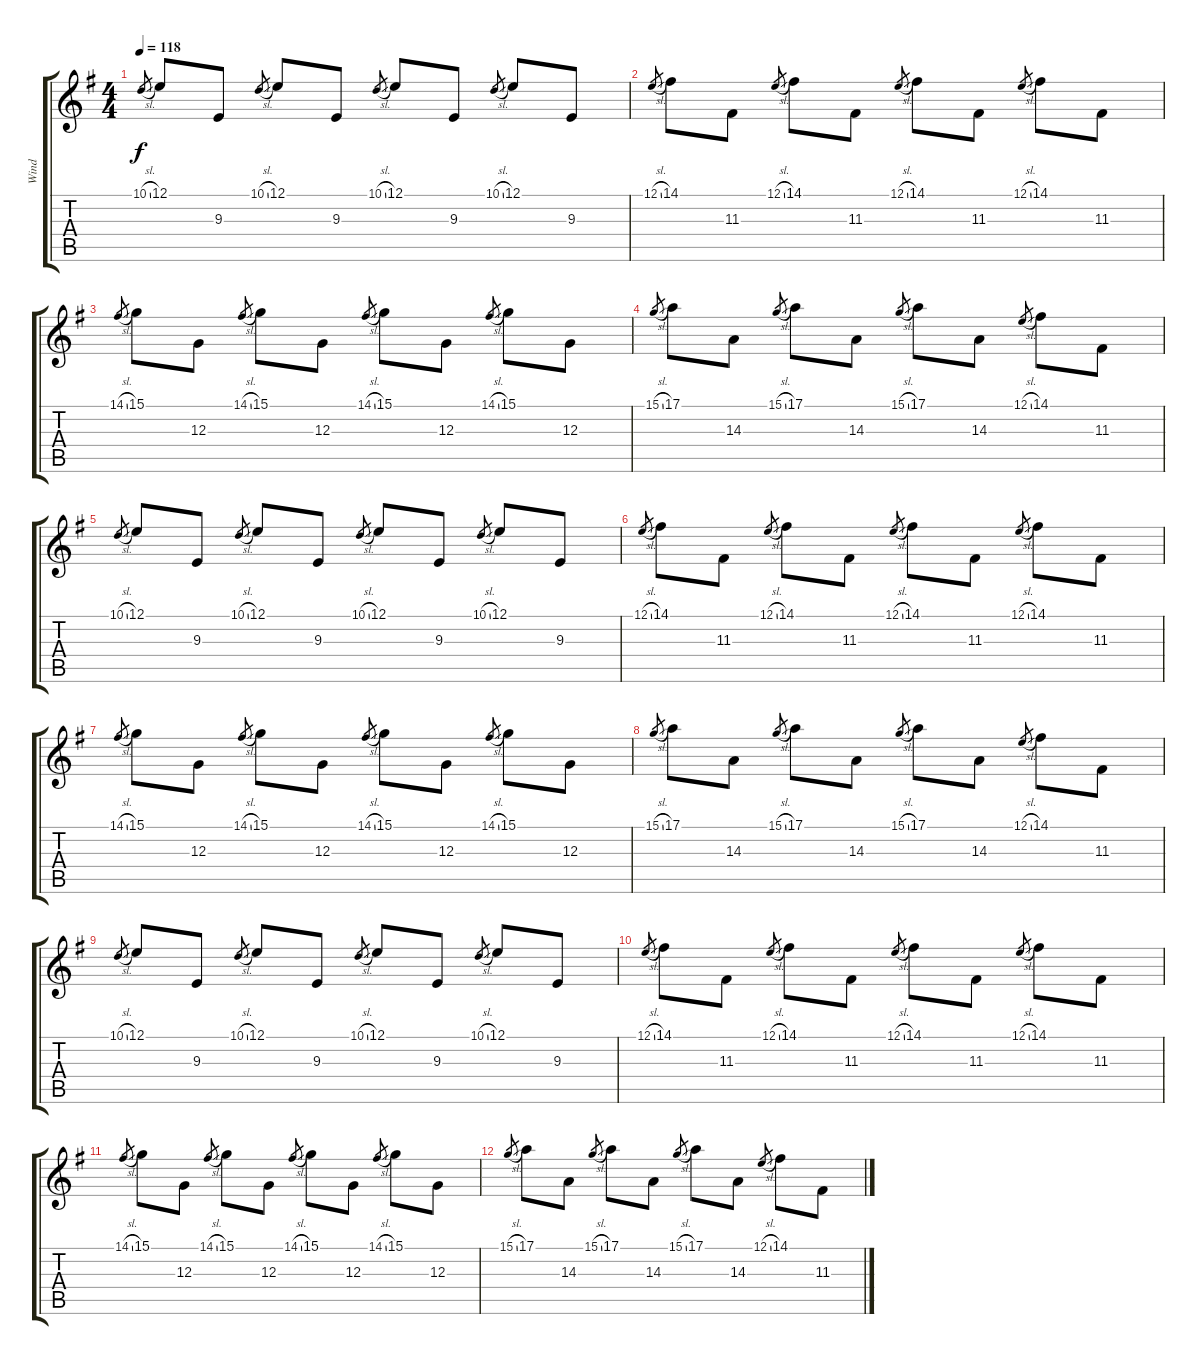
\track ("Wind" "Wind") {instrument seashore}
\staff {score tabs}
\tuning (E4 B3 G3 D3 A2 E2) {hide}
\ts (4 4)
\tempo 118
\clef g2
\ks eminor
10.1{sl}.8{gr dy f} 12.1.8 9.3.8 10.1{sl}.8{gr} 12.1.8 9.3.8 10.1{sl}.8{gr} 12.1.8 9.3.8 10.1{sl}.8{gr} 12.1.8 9.3.8 |
12.1{sl}.8{gr} 14.1.8 11.3.8 12.1{sl}.8{gr} 14.1.8 11.3.8 12.1{sl}.8{gr} 14.1.8 11.3.8 12.1{sl}.8{gr} 14.1.8 11.3.8 |
14.1{sl}.8{gr} 15.1.8 12.3.8 14.1{sl}.8{gr} 15.1.8 12.3.8 14.1{sl}.8{gr} 15.1.8 12.3.8 14.1{sl}.8{gr} 15.1.8 12.3.8 |
15.1{sl}.8{gr} 17.1.8 14.3.8 15.1{sl}.8{gr} 17.1.8 14.3.8 15.1{sl}.8{gr} 17.1.8 14.3.8 12.1{sl}.8{gr} 14.1.8 11.3.8 |
10.1{sl}.8{gr} 12.1.8 9.3.8 10.1{sl}.8{gr} 12.1.8 9.3.8 10.1{sl}.8{gr} 12.1.8 9.3.8 10.1{sl}.8{gr} 12.1.8 9.3.8 |
12.1{sl}.8{gr} 14.1.8 11.3.8 12.1{sl}.8{gr} 14.1.8 11.3.8 12.1{sl}.8{gr} 14.1.8 11.3.8 12.1{sl}.8{gr} 14.1.8 11.3.8 |
14.1{sl}.8{gr} 15.1.8 12.3.8 14.1{sl}.8{gr} 15.1.8 12.3.8 14.1{sl}.8{gr} 15.1.8 12.3.8 14.1{sl}.8{gr} 15.1.8 12.3.8 |
15.1{sl}.8{gr} 17.1.8 14.3.8 15.1{sl}.8{gr} 17.1.8 14.3.8 15.1{sl}.8{gr} 17.1.8 14.3.8 12.1{sl}.8{gr} 14.1.8 11.3.8 |
10.1{sl}.8{gr} 12.1.8 9.3.8 10.1{sl}.8{gr} 12.1.8 9.3.8 10.1{sl}.8{gr} 12.1.8 9.3.8 10.1{sl}.8{gr} 12.1.8 9.3.8 |
12.1{sl}.8{gr} 14.1.8 11.3.8 12.1{sl}.8{gr} 14.1.8 11.3.8 12.1{sl}.8{gr} 14.1.8 11.3.8 12.1{sl}.8{gr} 14.1.8 11.3.8 |
14.1{sl}.8{gr} 15.1.8 12.3.8 14.1{sl}.8{gr} 15.1.8 12.3.8 14.1{sl}.8{gr} 15.1.8 12.3.8 14.1{sl}.8{gr} 15.1.8 12.3.8 |
15.1{sl}.8{gr} 17.1.8 14.3.8 15.1{sl}.8{gr} 17.1.8 14.3.8 15.1{sl}.8{gr} 17.1.8 14.3.8 12.1{sl}.8{gr} 14.1.8 11.3.8
